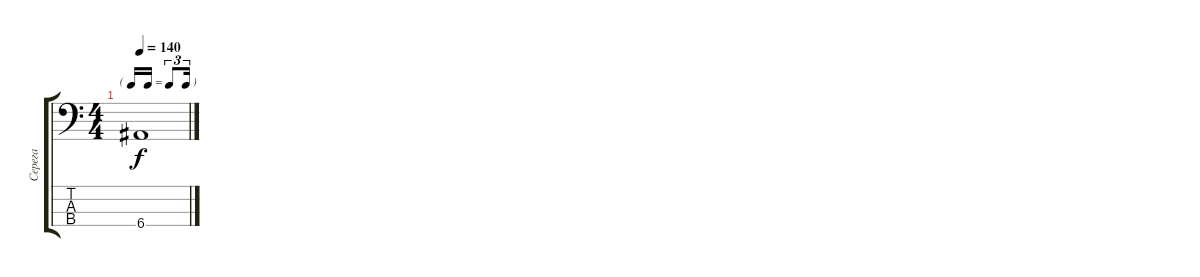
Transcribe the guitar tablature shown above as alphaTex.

\track ("Серега" "Серега") {instrument electricbasspick}
\staff {score tabs}
\tuning (G2 D2 A1 E1) {hide}
\ts (4 4)
\tf triplet16th
\tempo 140
\clef f4
\ks c
6.4.1{dy f}
